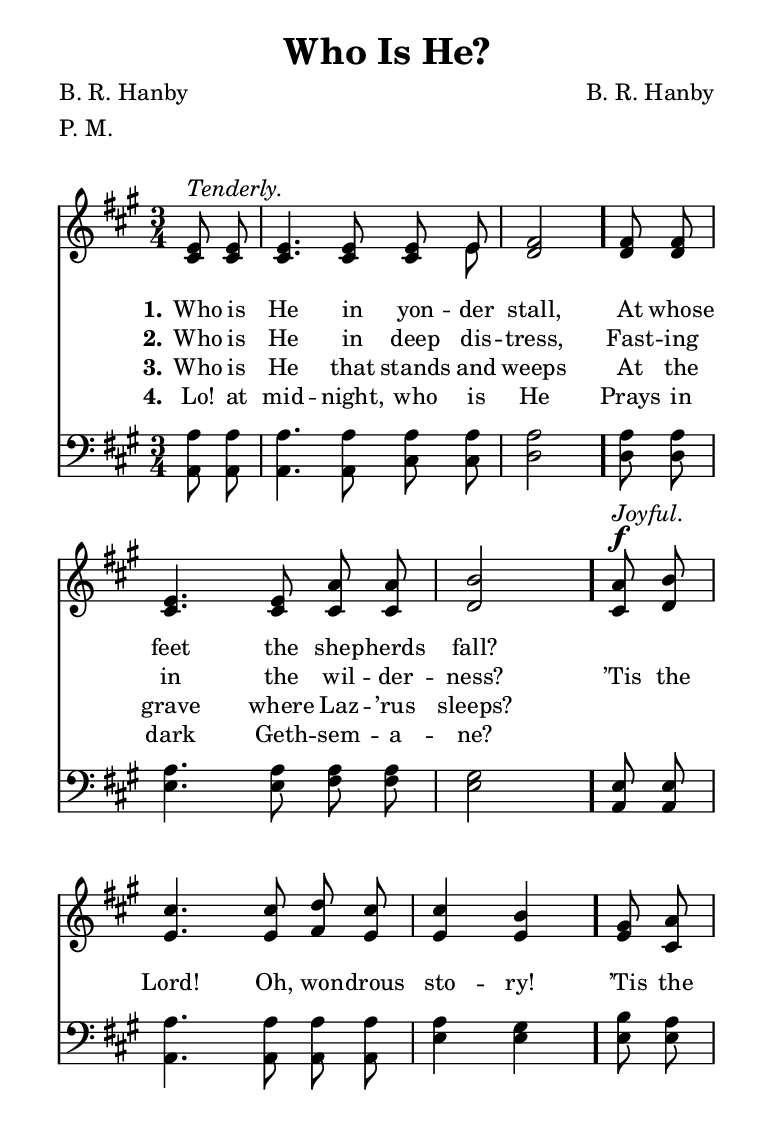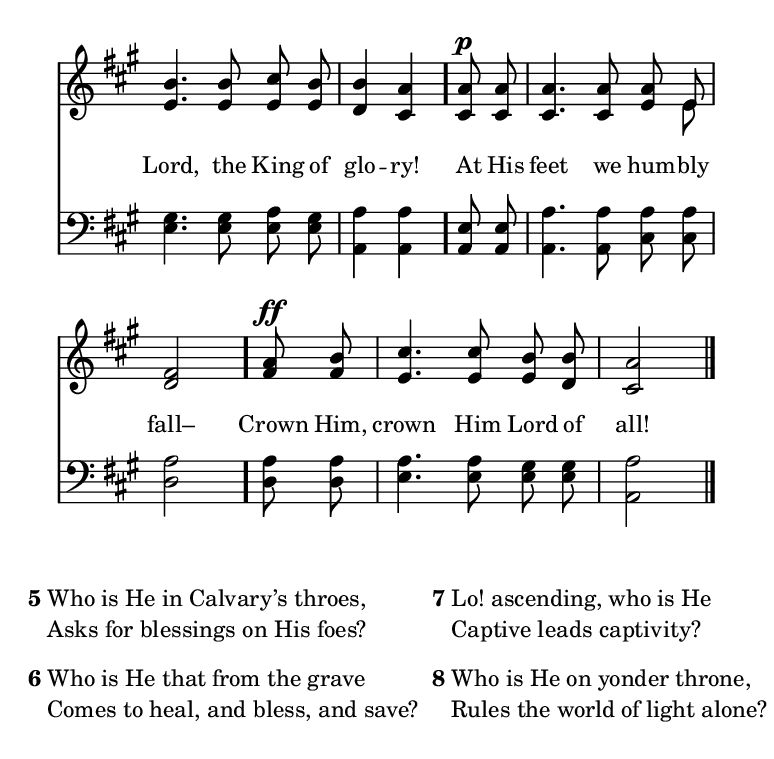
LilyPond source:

\include "common/global.ily"
\paper {
  \include "common/paper.ily"
  ragged-bottom = ##t
}

\header{
  hymnnumber = "289"
  title = "Who Is He?"
  tunename = ""
  meter = "P. M."
  poet = "B. R. Hanby"
  composer = "B. R. Hanby"
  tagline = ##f
}

global = {
  \include "common/overrides.ily"
  \override Staff.TimeSignature.style = #'numbered
  \time 3/4
  \override Score.MetronomeMark.transparent = ##t % hide all fermata changes too
  \tempo 4=80
  \key a \major
  \partial 4
  \autoBeamOff
}

notesSoprano = {
\global
\relative c' {

  e8^\markup\italic Tenderly. e | e4. e8 e8 e8 | fis2
  fis8 fis | e4. e8 a a | b2

  a8^\f^\markup \italic Joyful. b | cis4. cis8 d cis | cis4 b
  gis8 a | b4. b8 cis b | b4 a
  a8^\p a | a4. a8 a e | fis2
  a8^\ff b | cis4. cis8 b b | a2

  \bar "|."

}
}

notesAlto = {
\global
\relative e' {

  cis8 cis | cis4. cis8 cis e | d2
  d8 d | cis4. cis8 cis cis | d2

  cis8 d | e4. e8 fis e | e4 e
  e8 cis | e4. e8 e e | d4 cis
  cis8 cis | cis4. cis8 e e | d2
  fis8 fis | e4. e8 e d | cis2

}
}

notesTenor = {
\global
\relative a {

  a8 a | a4. a8 a a | a2
  a8 a | a4. a8 a a | gis2

  e8 e | a4. a8 a a | a4 gis
  b8 a | gis4. gis8 a gis | a4 a
  e8 e | a4. a8 a a | a2
  a8 a | a4. a8 gis gis | a2

}
}

notesBass = {
\global
\relative f, {

  a8 a | a4. a8 cis cis | d2
  d8 d | e4. e8 fis fis | e2
  a,8 a | a4. a8 a a | e'4 e
  e8 e | e4. e8 e e | a,4 a
  a8 a | a4. a8 cis cis | d2
  d8 d | e4. e8 e e | a,2

}
}

Refrain = \lyricmode {

’Tis the Lord! Oh, won -- drous sto -- ry! \bar "."
’Tis the Lord, the King of glo -- ry! \bar "."
At His feet we hum -- bly fall– \bar "."
Crown Him, crown Him Lord of all! \bar "."

}

wordsA = \lyricmode {
\set stanza = "1."

Who is He in yon -- der stall, \bar "."
At whose feet the shep -- herds fall? \bar "."

}

wordsB = \lyricmode {
\set stanza = "2."

Who is He in deep dis -- tress,
Fast -- ing in the wil -- der -- ness?

\Refrain

}

wordsC = \lyricmode {
\set stanza = "3."

Who is He that stands and weeps
At the grave where Laz -- ’rus sleeps?

}

wordsD = \lyricmode {
\set stanza = "4."

Lo! at mid -- night, who is He
Prays in dark Geth -- sem -- a -- ne?

}

wordsE = \markuplist {

\line { Who is He in Calvary’s throes, }
\line { Asks for blessings on His foes? }

}

wordsF = \markuplist {

\line { Who is He that from the grave }
\line { Comes to heal, and bless, and save? }

}

wordsG = \markuplist {

\line { Lo! ascending, who is He }
\line { Captive leads captivity? }

}

wordsH = \markuplist {

\line { Who is He on yonder throne, }
\line { Rules the world of light alone? }

}

\score {
  \context ChoirStaff <<
    \context Staff = upper <<
      \set Staff.autoBeaming = ##f
      \set ChoirStaff.systemStartDelimiter = #'SystemStartBar
      \set ChoirStaff.printPartCombineTexts = ##f
      \partcombine #'(2 . 9) \notesSoprano \notesAlto
      \context NullVoice = sopranos { \voiceOne << \notesSoprano >> }
      \context NullVoice = altos { \voiceTwo << \notesAlto >> }
      \context Lyrics = one   \lyricsto sopranos \wordsA
      \context Lyrics = two   \lyricsto sopranos \wordsB
      \context Lyrics = three \lyricsto sopranos \wordsC
      \context Lyrics = four  \lyricsto sopranos \wordsD
    >>
    \context Staff = men <<
      \set Staff.autoBeaming = ##f
      \clef bass
      \set ChoirStaff.printPartCombineTexts = ##f
      \partcombine #'(2 . 9) \notesTenor \notesBass
      \context NullVoice = tenors { \voiceOne << \notesTenor >> }
      \context NullVoice = basses { \voiceTwo << \notesBass >> }
    >>
  >>
  \layout {
    \include "common/layout.ily"
  }
  \midi{
    \include "common/midi.ily"
  }
}

\noPageBreak

\markup { \fill-line {
  \hspace #0.1
  \column {
  \line{ \bold 5 \column { \wordsE } } \combine \null \vspace #0.4
  \line{ \bold 6 \column { \wordsF } }
  }
  \hspace #0.1
  \column {
  \line{ \bold 7 \column { \wordsG } } \combine \null \vspace #0.4
  \line{ \bold 8 \column { \wordsH } }
  }
  \hspace #0.1
} }

\version "2.19.49"  % necessary for upgrading to future LilyPond versions.

% vi:set et ts=2 sw=2 ai nocindent syntax=lilypond:
